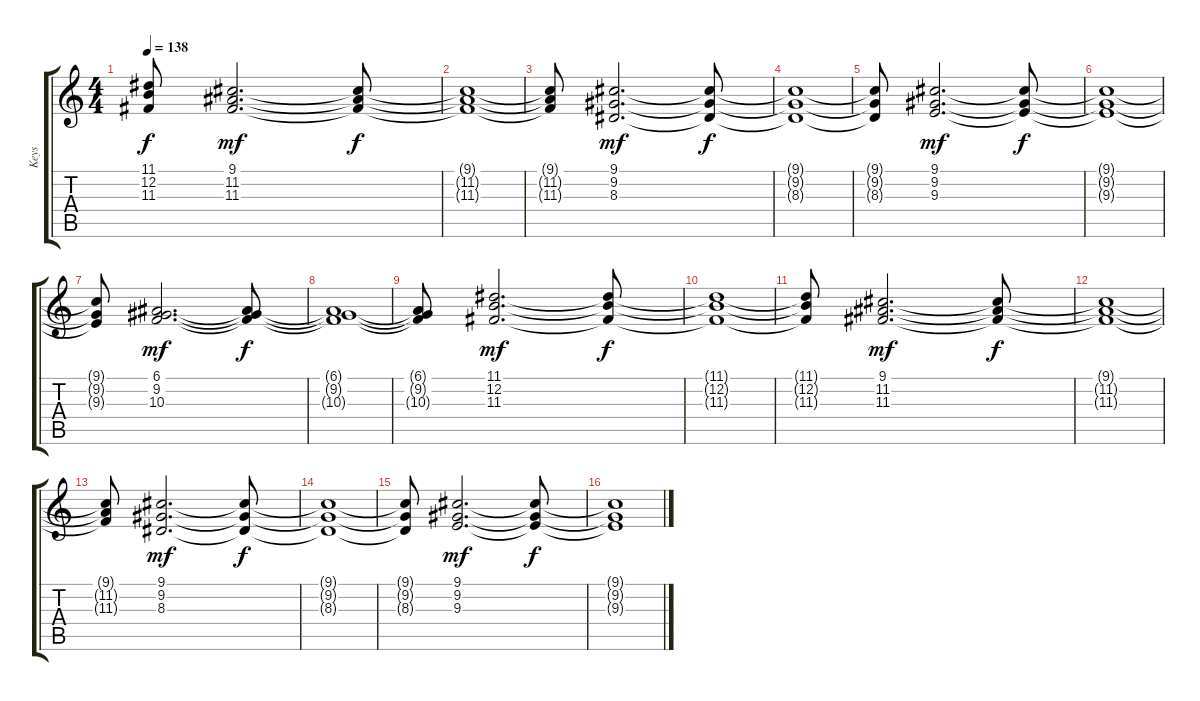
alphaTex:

\track ("Keys" "Keys") {instrument pad4choir}
\staff {score tabs}
\tuning (E4 B3 G3 D3 A2 E2) {hide}
\ts (4 4)
\tempo 138
\clef g2
\ks c
(11.1{t} 12.2{t} 11.3{t}).8{dy f} (9.1 11.2 11.3).2{d dy mf} (9.1{t} 11.2{t} 11.3{t}).8{dy f} |
(9.1{t} 11.2{t} 11.3{t}).1 |
(9.1{t} 11.2{t} 11.3{t}).8 (9.1 9.2 8.3).2{d dy mf} (9.1{t} 9.2{t} 8.3{t}).8{dy f} |
(9.1{t} 9.2{t} 8.3{t}).1 |
(9.1{t} 9.2{t} 8.3{t}).8 (9.1 9.2 9.3).2{d dy mf} (9.1{t} 9.2{t} 9.3{t}).8{dy f} |
(9.1{t} 9.2{t} 9.3{t}).1 |
(9.1{t} 9.2{t} 9.3{t}).8 (6.1 9.2 10.3).2{d dy mf} (6.1{t} 9.2{t} 10.3{t}).8{dy f} |
(6.1{t} 9.2{t} 10.3{t}).1 |
(6.1{t} 9.2{t} 10.3{t}).8 (11.1 12.2 11.3).2{d dy mf} (11.1{t} 12.2{t} 11.3{t}).8{dy f} |
(11.1{t} 12.2{t} 11.3{t}).1 |
(11.1{t} 12.2{t} 11.3{t}).8 (9.1 11.2 11.3).2{d dy mf} (9.1{t} 11.2{t} 11.3{t}).8{dy f} |
(9.1{t} 11.2{t} 11.3{t}).1 |
(9.1{t} 11.2{t} 11.3{t}).8 (9.1 9.2 8.3).2{d dy mf} (9.1{t} 9.2{t} 8.3{t}).8{dy f} |
(9.1{t} 9.2{t} 8.3{t}).1 |
(9.1{t} 9.2{t} 8.3{t}).8 (9.1 9.2 9.3).2{d dy mf} (9.1{t} 9.2{t} 9.3{t}).8{dy f} |
(9.1{t} 9.2{t} 9.3{t}).1
